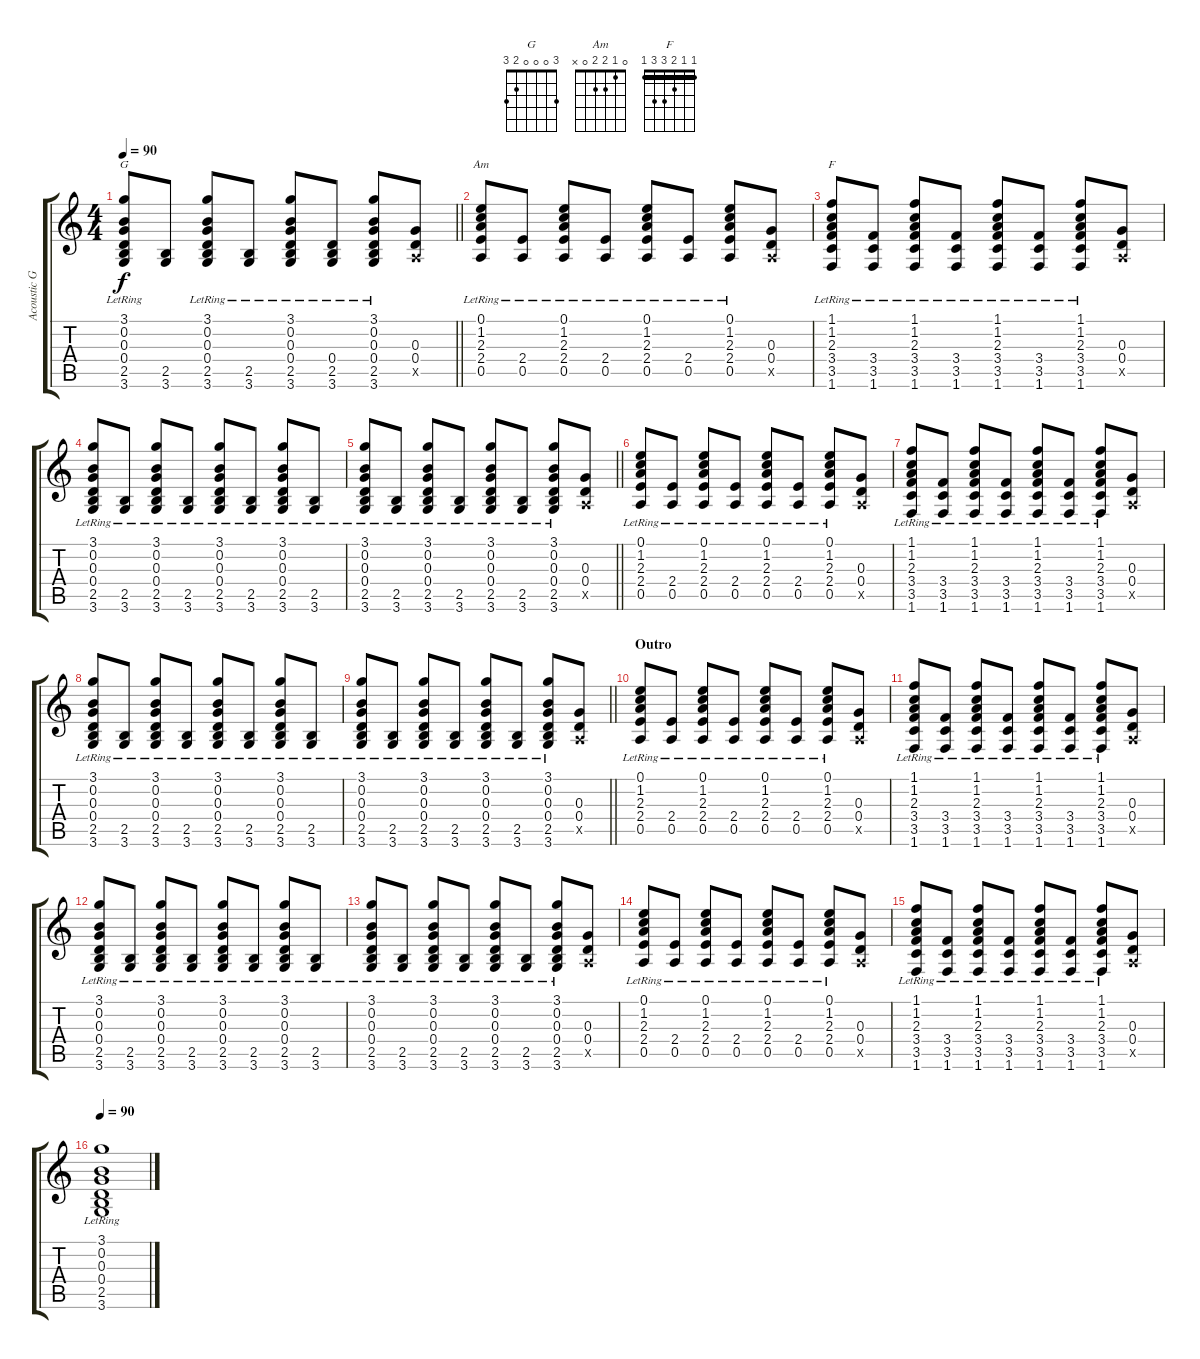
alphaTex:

\track ("Acoustic Guitar 1" "Acoustic G") {instrument acousticguitarsteel}
\staff {score tabs}
\tuning (E4 B3 G3 D3 A2 E2) {hide}
\chord ("G" 3 0 0 0 2 3)
\chord ("Am" 0 1 2 2 0 x)
\chord ("F" 1 1 2 3 3 1) {barre 1}
\ts (4 4)
\tempo 90
\clef g2
\barLineRight lightlight
\ks c
(3.1{lr} 0.2{lr} 0.3{lr} 0.4{lr} 2.5{lr} 3.6{lr}).8{ch "G" dy f} (2.5 3.6).8 (3.1{lr} 0.2{lr} 0.3{lr} 0.4{lr} 2.5{lr} 3.6{lr}).8 (2.5{lr} 3.6{lr}).8 (3.1 0.2 0.3 0.4{lr} 2.5{lr} 3.6{lr}).8 (0.4{lr} 2.5{lr} 3.6{lr}).8 (3.1{lr} 0.2{lr} 0.3{lr} 0.4{lr} 2.5{lr} 3.6{lr}).8 (0.3 0.4 0.5{x}).8 |
(0.1{lr} 1.2{lr} 2.3{lr} 2.4{lr} 0.5{lr}).8{ch "Am"} (2.4{lr} 0.5{lr}).8 (0.1{lr} 1.2{lr} 2.3{lr} 2.4{lr} 0.5{lr}).8 (2.4{lr} 0.5{lr}).8 (0.1{lr} 1.2{lr} 2.3{lr} 2.4{lr} 0.5{lr}).8 (2.4{lr} 0.5{lr}).8 (0.1{lr} 1.2{lr} 2.3{lr} 2.4{lr} 0.5{lr}).8 (0.3 0.4 0.5{x}).8 |
(1.1{lr} 1.2{lr} 2.3{lr} 3.4{lr} 3.5{lr} 1.6{lr}).8{ch "F"} (3.4{lr} 3.5{lr} 1.6{lr}).8 (1.1{lr} 1.2{lr} 2.3{lr} 3.4{lr} 3.5{lr} 1.6{lr}).8 (3.4{lr} 3.5{lr} 1.6{lr}).8 (1.1{lr} 1.2{lr} 2.3{lr} 3.4{lr} 3.5{lr} 1.6{lr}).8 (3.4{lr} 3.5{lr} 1.6{lr}).8 (1.1{lr} 1.2{lr} 2.3{lr} 3.4{lr} 3.5{lr} 1.6{lr}).8 (0.3 0.4 0.5{x}).8 |
(3.1{lr} 0.2{lr} 0.3{lr} 0.4{lr} 2.5{lr} 3.6{lr}).8 (2.5{lr} 3.6{lr}).8 (3.1{lr} 0.2{lr} 0.3{lr} 0.4{lr} 2.5{lr} 3.6{lr}).8 (2.5{lr} 3.6{lr}).8 (3.1{lr} 0.2{lr} 0.3{lr} 0.4{lr} 2.5{lr} 3.6{lr}).8 (2.5{lr} 3.6{lr}).8 (3.1{lr} 0.2{lr} 0.3{lr} 0.4{lr} 2.5{lr} 3.6{lr}).8 (2.5{lr} 3.6{lr}).8 |
\barLineRight lightlight
(3.1{lr} 0.2{lr} 0.3{lr} 0.4{lr} 2.5{lr} 3.6{lr}).8 (2.5{lr} 3.6{lr}).8 (3.1{lr} 0.2{lr} 0.3{lr} 0.4{lr} 2.5{lr} 3.6{lr}).8 (2.5{lr} 3.6{lr}).8 (3.1{lr} 0.2{lr} 0.3{lr} 0.4{lr} 2.5{lr} 3.6{lr}).8 (2.5{lr} 3.6{lr}).8 (3.1{lr} 0.2{lr} 0.3{lr} 0.4{lr} 2.5{lr} 3.6{lr}).8 (0.3 0.4 0.5{x}).8 |
(0.1{lr} 1.2{lr} 2.3{lr} 2.4{lr} 0.5{lr}).8 (2.4{lr} 0.5{lr}).8 (0.1{lr} 1.2{lr} 2.3{lr} 2.4{lr} 0.5{lr}).8 (2.4{lr} 0.5{lr}).8 (0.1{lr} 1.2{lr} 2.3{lr} 2.4{lr} 0.5{lr}).8 (2.4{lr} 0.5{lr}).8 (0.1{lr} 1.2{lr} 2.3{lr} 2.4{lr} 0.5{lr}).8 (0.3 0.4 0.5{x}).8 |
(1.1{lr} 1.2{lr} 2.3{lr} 3.4{lr} 3.5{lr} 1.6{lr}).8 (3.4{lr} 3.5{lr} 1.6{lr}).8 (1.1{lr} 1.2{lr} 2.3{lr} 3.4{lr} 3.5{lr} 1.6{lr}).8 (3.4{lr} 3.5{lr} 1.6{lr}).8 (1.1{lr} 1.2{lr} 2.3{lr} 3.4{lr} 3.5{lr} 1.6{lr}).8 (3.4{lr} 3.5{lr} 1.6{lr}).8 (1.1{lr} 1.2{lr} 2.3{lr} 3.4{lr} 3.5{lr} 1.6{lr}).8 (0.3 0.4 0.5{x}).8 |
(3.1{lr} 0.2{lr} 0.3{lr} 0.4{lr} 2.5{lr} 3.6{lr}).8 (2.5{lr} 3.6{lr}).8 (3.1{lr} 0.2{lr} 0.3{lr} 0.4{lr} 2.5{lr} 3.6{lr}).8 (2.5{lr} 3.6{lr}).8 (3.1{lr} 0.2{lr} 0.3{lr} 0.4{lr} 2.5{lr} 3.6{lr}).8 (2.5{lr} 3.6{lr}).8 (3.1{lr} 0.2{lr} 0.3{lr} 0.4{lr} 2.5{lr} 3.6{lr}).8 (2.5{lr} 3.6{lr}).8 |
\barLineRight lightlight
(3.1{lr} 0.2{lr} 0.3{lr} 0.4{lr} 2.5{lr} 3.6{lr}).8 (2.5{lr} 3.6{lr}).8 (3.1{lr} 0.2{lr} 0.3{lr} 0.4{lr} 2.5{lr} 3.6{lr}).8 (2.5{lr} 3.6{lr}).8 (3.1{lr} 0.2{lr} 0.3{lr} 0.4{lr} 2.5{lr} 3.6{lr}).8 (2.5{lr} 3.6{lr}).8 (3.1{lr} 0.2{lr} 0.3{lr} 0.4{lr} 2.5{lr} 3.6{lr}).8 (0.3 0.4 0.5{x}).8 |
\section ("" "Outro")
(0.1{lr} 1.2{lr} 2.3{lr} 2.4{lr} 0.5{lr}).8 (2.4{lr} 0.5{lr}).8 (0.1{lr} 1.2{lr} 2.3{lr} 2.4{lr} 0.5{lr}).8 (2.4{lr} 0.5{lr}).8 (0.1{lr} 1.2{lr} 2.3{lr} 2.4{lr} 0.5{lr}).8 (2.4{lr} 0.5{lr}).8 (0.1{lr} 1.2{lr} 2.3{lr} 2.4{lr} 0.5{lr}).8 (0.3 0.4 0.5{x}).8 |
(1.1{lr} 1.2{lr} 2.3{lr} 3.4{lr} 3.5{lr} 1.6{lr}).8 (3.4{lr} 3.5{lr} 1.6{lr}).8 (1.1{lr} 1.2{lr} 2.3{lr} 3.4{lr} 3.5{lr} 1.6{lr}).8 (3.4{lr} 3.5{lr} 1.6{lr}).8 (1.1{lr} 1.2{lr} 2.3{lr} 3.4{lr} 3.5{lr} 1.6{lr}).8 (3.4{lr} 3.5{lr} 1.6{lr}).8 (1.1{lr} 1.2{lr} 2.3{lr} 3.4{lr} 3.5{lr} 1.6{lr}).8 (0.3 0.4 0.5{x}).8 |
(3.1{lr} 0.2{lr} 0.3{lr} 0.4{lr} 2.5{lr} 3.6{lr}).8 (2.5{lr} 3.6{lr}).8 (3.1{lr} 0.2{lr} 0.3{lr} 0.4{lr} 2.5{lr} 3.6{lr}).8 (2.5{lr} 3.6{lr}).8 (3.1{lr} 0.2{lr} 0.3{lr} 0.4{lr} 2.5{lr} 3.6{lr}).8 (2.5{lr} 3.6{lr}).8 (3.1{lr} 0.2{lr} 0.3{lr} 0.4{lr} 2.5{lr} 3.6{lr}).8 (2.5{lr} 3.6{lr}).8 |
(3.1{lr} 0.2{lr} 0.3{lr} 0.4{lr} 2.5{lr} 3.6{lr}).8 (2.5{lr} 3.6{lr}).8 (3.1{lr} 0.2{lr} 0.3{lr} 0.4{lr} 2.5{lr} 3.6{lr}).8 (2.5{lr} 3.6{lr}).8 (3.1{lr} 0.2{lr} 0.3{lr} 0.4{lr} 2.5{lr} 3.6{lr}).8 (2.5{lr} 3.6{lr}).8 (3.1{lr} 0.2{lr} 0.3{lr} 0.4{lr} 2.5{lr} 3.6{lr}).8 (0.3 0.4 0.5{x}).8 |
(0.1{lr} 1.2{lr} 2.3{lr} 2.4{lr} 0.5{lr}).8 (2.4{lr} 0.5{lr}).8 (0.1{lr} 1.2{lr} 2.3{lr} 2.4{lr} 0.5{lr}).8 (2.4{lr} 0.5{lr}).8 (0.1{lr} 1.2{lr} 2.3{lr} 2.4{lr} 0.5{lr}).8 (2.4{lr} 0.5{lr}).8 (0.1{lr} 1.2{lr} 2.3{lr} 2.4{lr} 0.5{lr}).8 (0.3 0.4 0.5{x}).8 |
(1.1{lr} 1.2{lr} 2.3{lr} 3.4{lr} 3.5{lr} 1.6{lr}).8 (3.4{lr} 3.5{lr} 1.6{lr}).8 (1.1{lr} 1.2{lr} 2.3{lr} 3.4{lr} 3.5{lr} 1.6{lr}).8 (3.4{lr} 3.5{lr} 1.6{lr}).8 (1.1{lr} 1.2{lr} 2.3{lr} 3.4{lr} 3.5{lr} 1.6{lr}).8 (3.4{lr} 3.5{lr} 1.6{lr}).8 (1.1{lr} 1.2{lr} 2.3{lr} 3.4{lr} 3.5{lr} 1.6{lr}).8 (0.3 0.4 0.5{x}).8 |
\tempo 90
(3.1{lr} 0.2{lr} 0.3{lr} 0.4{lr} 2.5{lr} 3.6{lr}).1
